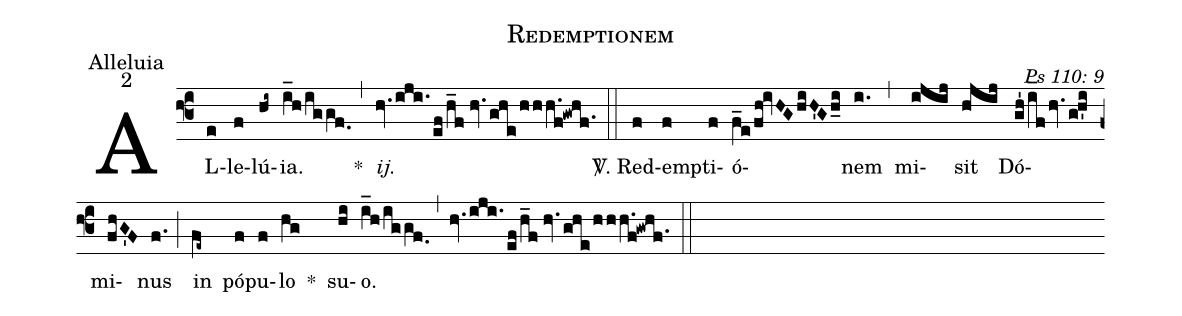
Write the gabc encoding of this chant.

name: Redemptionem;
office-part: Alleluia;
mode: 2;
commentary: Ps 110: 9;
%%
(f3) AL(e)le(f)lú(hi~)ia.(i_h/iggf.0) ~~~~~*(,) <i>ij.</i>(hv.iji./ef/h_f//hv.ghe/hhh.f!gwhf.1) (::)
<sp>V/</sp>. Red(f)emp(f)ti(f)ó(f_e/fh!ivHG/hiH'G/h_i)nem(i.) (,) mi(ijij)sit(hjij) Dó(gh'/i_f/hv./g!h'i)mi(fhG'F)nus(f.) (;) in(fe~) pó(f)pu(f)lo(hg) *() su(hi)o.(i_h/iggf.0) (,) (hv./iji./ef/h_f//hv.ghe/hhh.f!gwhf.1) (::)
